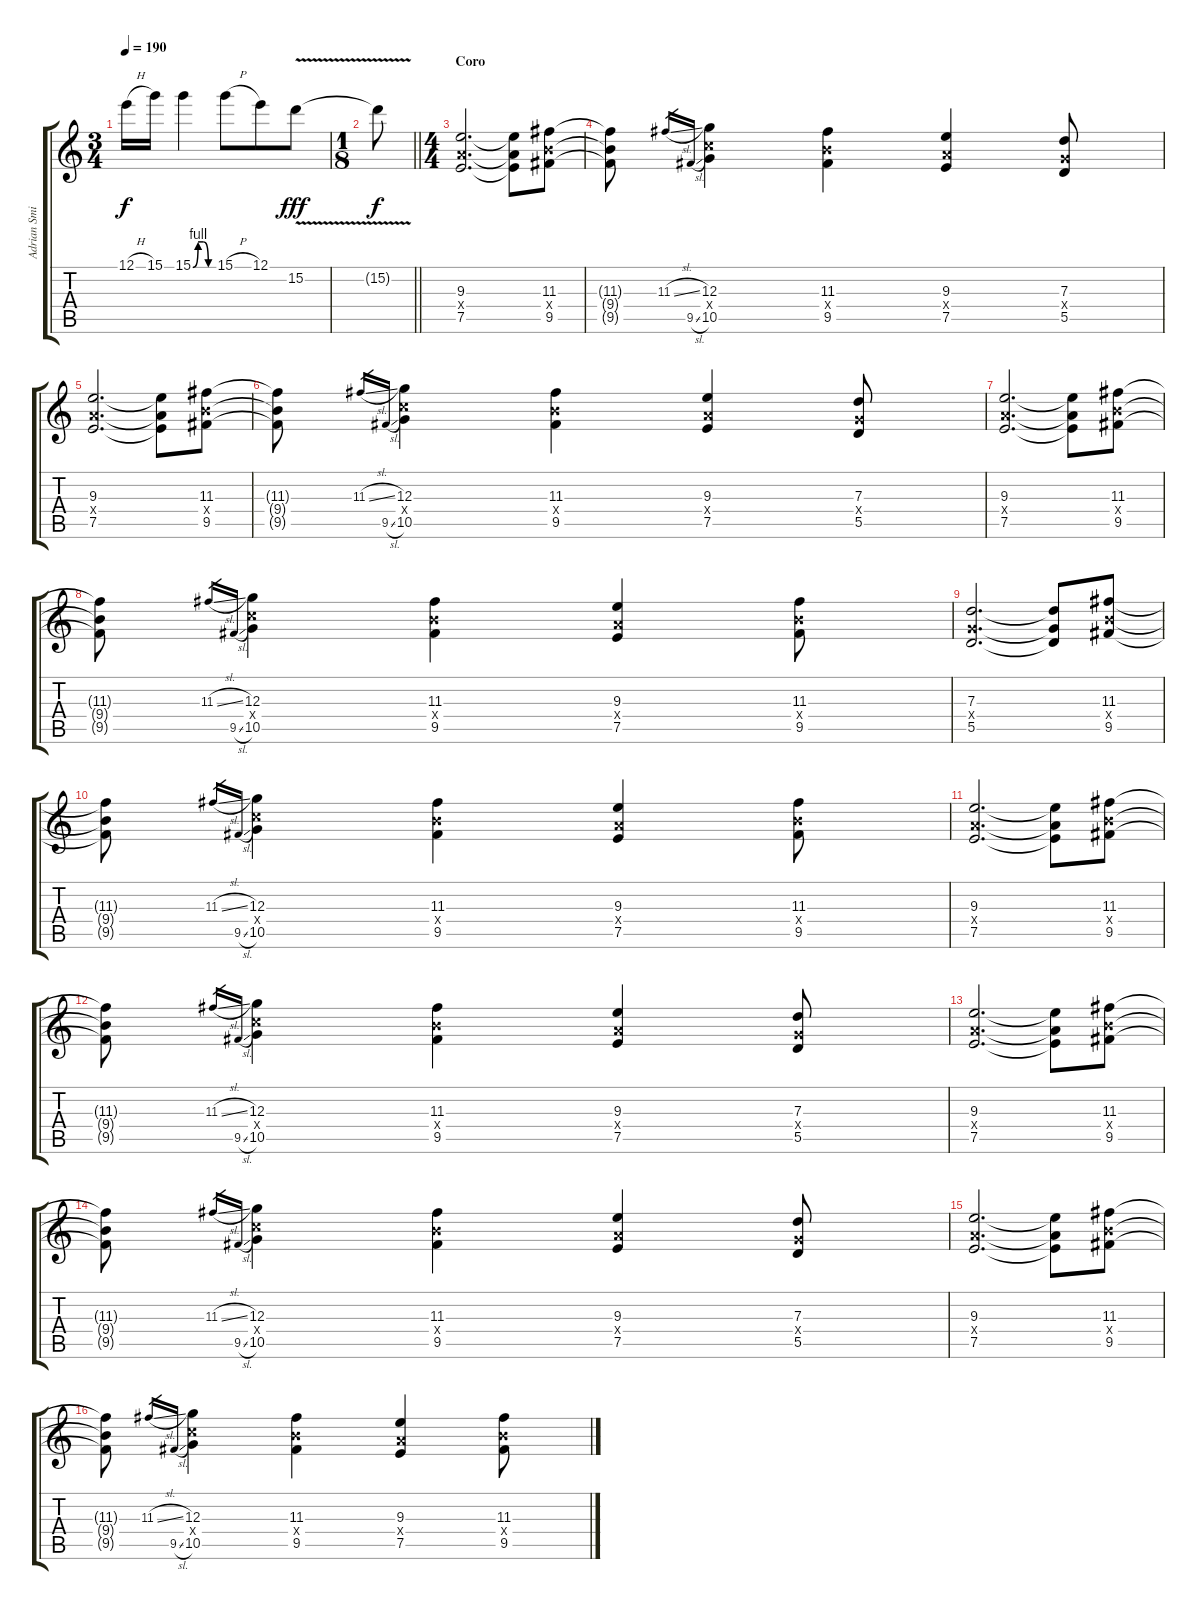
\track ("Adrian Smith" "Adrian Smi") {instrument overdrivenguitar}
\staff {score tabs}
\tuning (E4 B3 G3 D3 A2 E2) {hide}
\ts (3 4)
\tempo 190
\clef g2
\ks c
12.1{h}.16{dy f} 15.1.16 15.1{be (custom 0 0 15 4 30 4 45 0 60 0)}.4 15.1{h}.8{beam merge} 12.1.8 15.2{v}.8{dy fff} |
\ts (1 8)
\barLineRight lightlight
15.2{t}.8{dy f} |
\ts (4 4)
\section ("" "Coro")
(9.3 7.4{x} 7.5).2{d volume 11} (9.3{t} 7.4{t} 7.5{t}).8 (11.3 9.4{x} 9.5).8 |
(11.3{t} 9.4{t} 9.5{t}).8 11.3{sl}.16{gr} 9.5{sl}.16{gr} (12.3 10.4{x} 10.5).4 (11.3 9.4{x} 9.5).4 (9.3 7.4{x} 7.5).4 (7.3 5.4{x} 5.5).8 |
(9.3 7.4{x} 7.5).2{d} (9.3{t} 7.4{t} 7.5{t}).8 (11.3 9.4{x} 9.5).8 |
(11.3{t} 9.4{t} 9.5{t}).8 11.3{sl}.16{gr} 9.5{sl}.16{gr} (12.3 10.4{x} 10.5).4 (11.3 9.4{x} 9.5).4 (9.3 7.4{x} 7.5).4 (7.3 5.4{x} 5.5).8 |
(9.3 7.4{x} 7.5).2{d} (9.3{t} 7.4{t} 7.5{t}).8 (11.3 9.4{x} 9.5).8 |
(11.3{t} 9.4{t} 9.5{t}).8 11.3{sl}.16{gr} 9.5{sl}.16{gr} (12.3 10.4{x} 10.5).4 (11.3 9.4{x} 9.5).4 (9.3 7.4{x} 7.5).4 (11.3 9.4{x} 9.5).8 |
(7.3 5.4{x} 5.5).2{d} (7.3{t} 5.4{t} 5.5{t}).8 (11.3 9.4{x} 9.5).8 |
(11.3{t} 9.4{t} 9.5{t}).8 11.3{sl}.16{gr} 9.5{sl}.16{gr} (12.3 10.4{x} 10.5).4 (11.3 9.4{x} 9.5).4 (9.3 7.4{x} 7.5).4 (11.3 9.4{x} 9.5).8 |
(9.3 7.4{x} 7.5).2{d} (9.3{t} 7.4{t} 7.5{t}).8 (11.3 9.4{x} 9.5).8 |
(11.3{t} 9.4{t} 9.5{t}).8 11.3{sl}.16{gr} 9.5{sl}.16{gr} (12.3 10.4{x} 10.5).4 (11.3 9.4{x} 9.5).4 (9.3 7.4{x} 7.5).4 (7.3 5.4{x} 5.5).8 |
(9.3 7.4{x} 7.5).2{d} (9.3{t} 7.4{t} 7.5{t}).8 (11.3 9.4{x} 9.5).8 |
(11.3{t} 9.4{t} 9.5{t}).8 11.3{sl}.16{gr} 9.5{sl}.16{gr} (12.3 10.4{x} 10.5).4 (11.3 9.4{x} 9.5).4 (9.3 7.4{x} 7.5).4 (7.3 5.4{x} 5.5).8 |
(9.3 7.4{x} 7.5).2{d} (9.3{t} 7.4{t} 7.5{t}).8 (11.3 9.4{x} 9.5).8 |
(11.3{t} 9.4{t} 9.5{t}).8 11.3{sl}.16{gr} 9.5{sl}.16{gr} (12.3 10.4{x} 10.5).4 (11.3 9.4{x} 9.5).4 (9.3 7.4{x} 7.5).4 (11.3 9.4{x} 9.5).8
